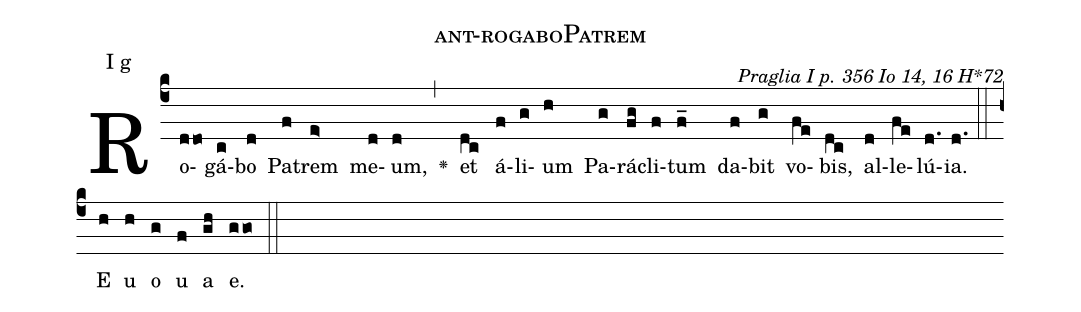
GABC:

name: ant-rogaboPatrem;
commentary: Praglia I p. 356 Io 14, 16 H*72;
annotation: I g;
%%
(c4)Ro(ddo)gá(c)bo(d) Pa(f)trem(e>) me(d)um,(d) <v>\greheightstar</v>(,) et(dc) á(f)li(g)um(h) Pa(g)rá(fg)cli(f)tum(f_) da(f)bit(g) vo(fe)bis,(dc) al(d)le(fe)lú(d.)ia.(d.) (::)
E(h) u(h) o(g) u(f) a(gh) e.(ggo) (::)
